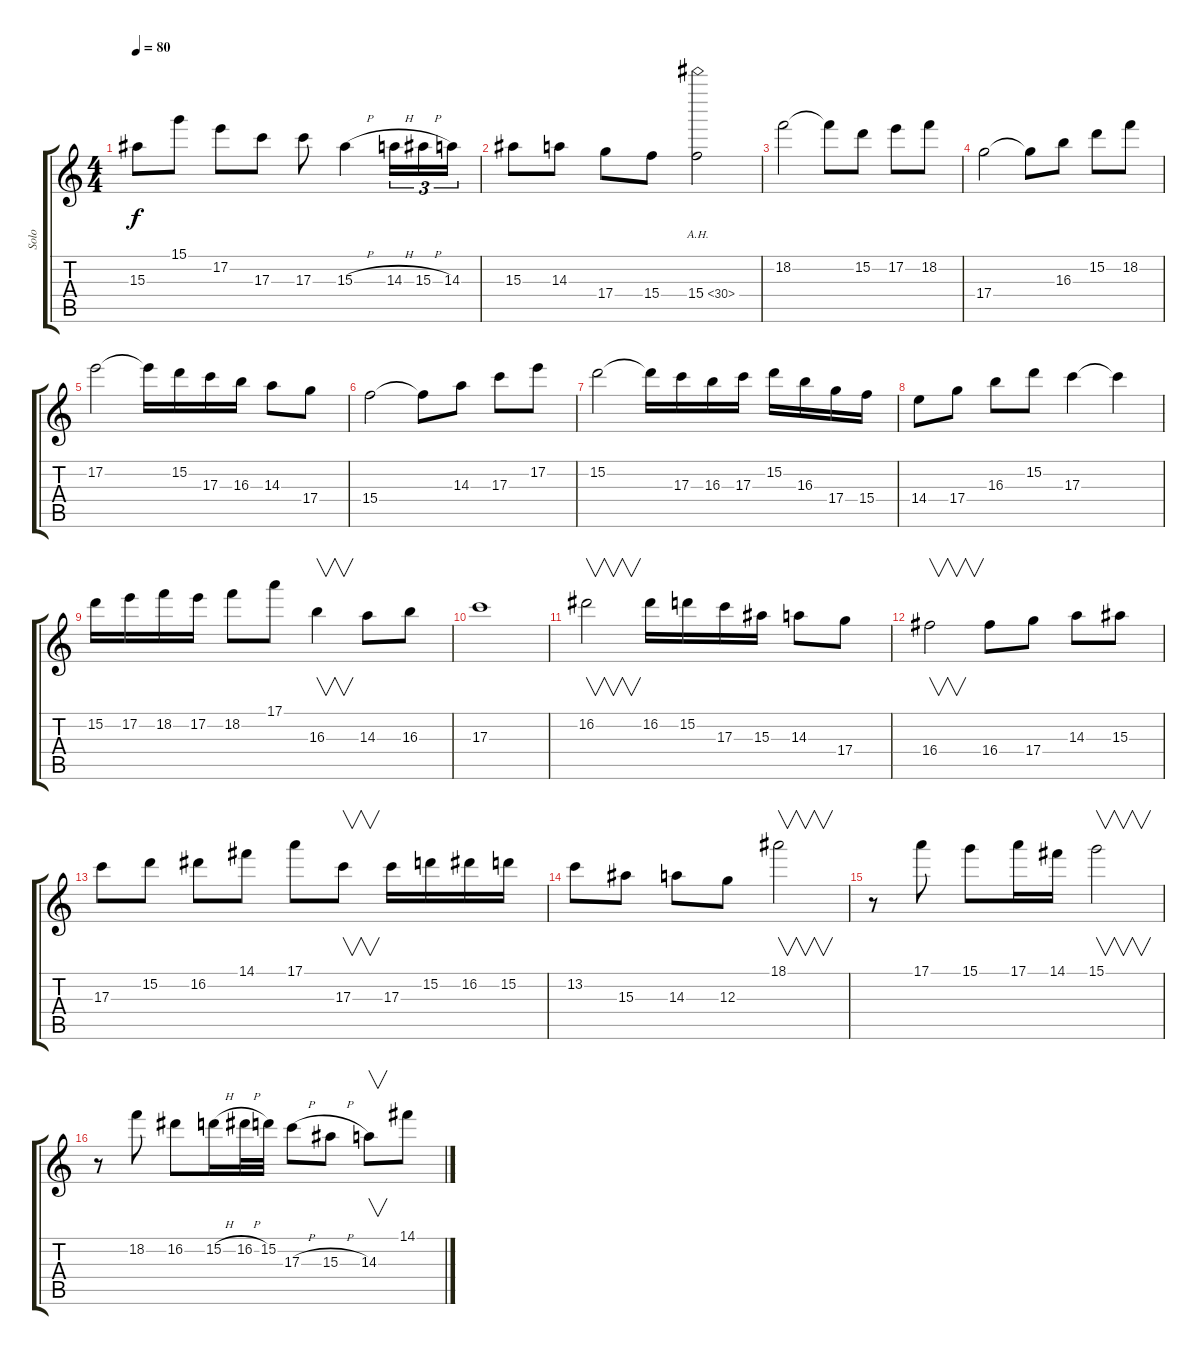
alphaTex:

\track ("Solo" "Solo") {instrument distortionguitar}
\staff {score tabs}
\tuning (E4 B3 G3 D3 A2 E2) {hide}
\ts (4 4)
\tempo 80
\clef g2
\ks c
15.3.8{dy f} 15.1.8 17.2.8 17.3.8 17.3.8 15.3{h}.4 14.3{h}.16{tu (3 2)} 15.3{h}.16{tu (3 2)} 14.3.16{tu (3 2)} |
15.3.8 14.3.8 17.4.8 15.4.8 15.4{ah 15}.2 |
18.2.2 18.2{t}.8 15.2.8 17.2.8 18.2.8 |
17.4.2 17.4{t}.8 16.3.8 15.2.8 18.2.8 |
17.2.2 17.2{t}.16 15.2.16 17.3.16 16.3.16 14.3.8 17.4.8 |
15.4.2 15.4{t}.8 14.3.8 17.3.8 17.2.8 |
15.2.2 15.2{t}.16 17.3.16 16.3.16 17.3.16 15.2.16 16.3.16 17.4.16 15.4.16 |
14.4.8 17.4.8 16.3.8 15.2.8 17.3.4 17.3{t}.4 |
15.2.16 17.2.16 18.2.16 17.2.16 18.2.8 17.1.8 16.3.4{v} 14.3.8 16.3.8 |
17.3.1 |
16.2.2{v} 16.2.16 15.2.16 17.3.16 15.3.16 14.3.8 17.4.8 |
16.4.2{v} 16.4.8 17.4.8 14.3.8 15.3.8 |
17.3.8 15.2.8 16.2.8 14.1.8 17.1.8 17.3.8{v} 17.3.16 15.2.16 16.2.16 15.2.16 |
13.2.8 15.3.8 14.3.8 12.3.8 18.1.2{v} |
r.8 17.1.8 15.1.8 17.1.16 14.1.16 15.1.2{v} |
r.8 18.2.8 16.2.8 15.2{h}.16 16.2{h}.32 15.2.32 17.3{h}.8 15.3{h}.8 14.3.8{v} 14.1.8
